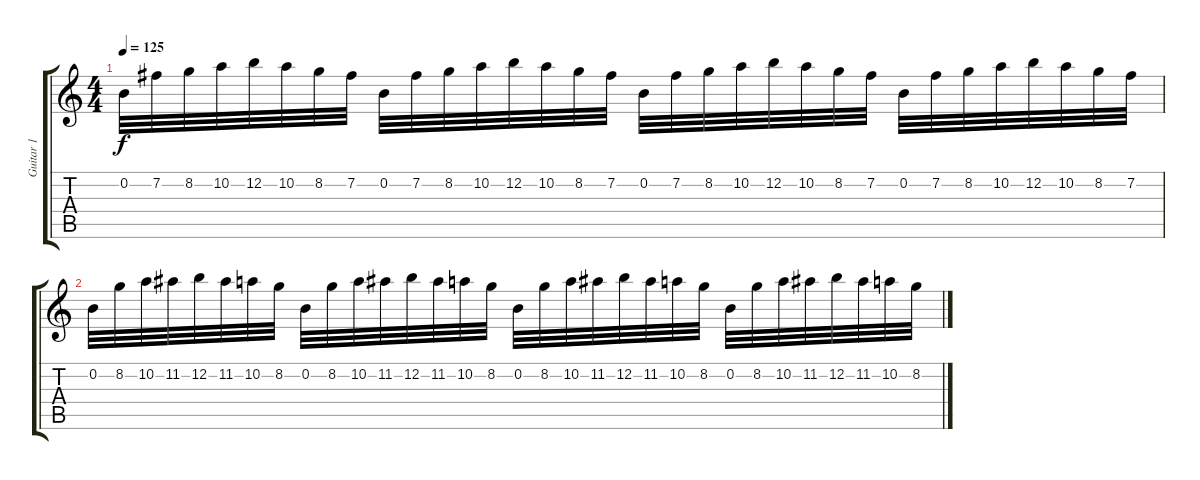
\track ("Guitar 1" "Guitar 1") {instrument distortionguitar}
\staff {score tabs}
\tuning (E4 B3 G3 D3 A2 D2) {hide}
\ts (4 4)
\tempo 125
\clef g2
\ks c
0.2.32{dy f} 7.2.32 8.2.32 10.2.32 12.2.32 10.2.32 8.2.32 7.2.32 0.2.32 7.2.32 8.2.32 10.2.32 12.2.32 10.2.32 8.2.32 7.2.32 0.2.32 7.2.32 8.2.32 10.2.32 12.2.32 10.2.32 8.2.32 7.2.32 0.2.32 7.2.32 8.2.32 10.2.32 12.2.32 10.2.32 8.2.32 7.2.32 |
0.2.32 8.2.32 10.2.32 11.2.32 12.2.32 11.2.32 10.2.32 8.2.32 0.2.32 8.2.32 10.2.32 11.2.32 12.2.32 11.2.32 10.2.32 8.2.32 0.2.32 8.2.32 10.2.32 11.2.32 12.2.32 11.2.32 10.2.32 8.2.32 0.2.32 8.2.32 10.2.32 11.2.32 12.2.32 11.2.32 10.2.32 8.2.32
